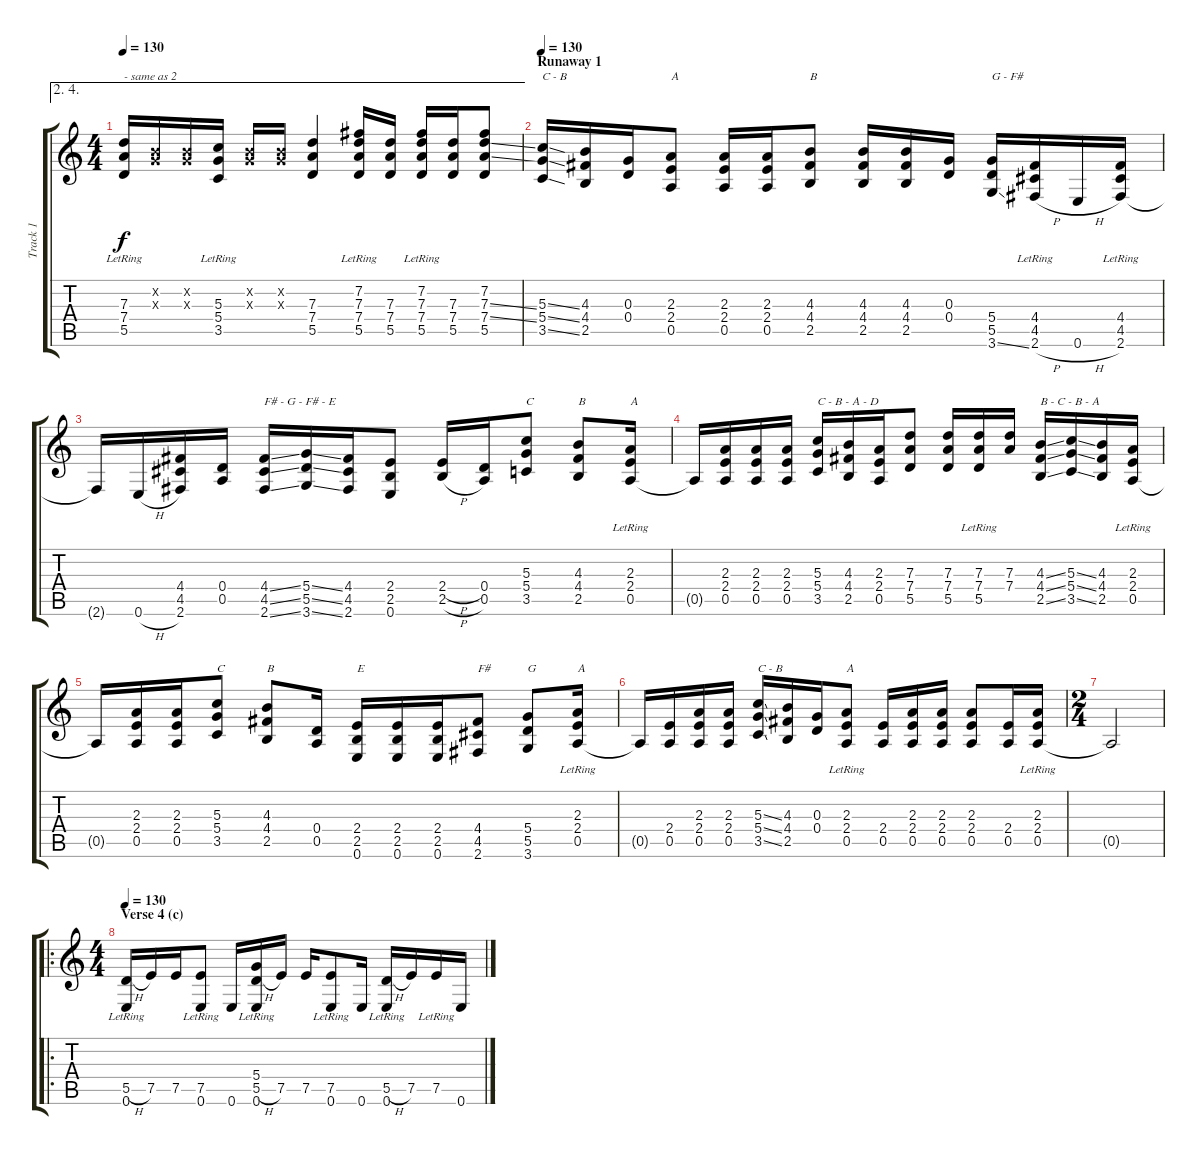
\track ("Track 1" "Track 1") {instrument overdrivenguitar}
\staff {score tabs}
\tuning (E4 B3 G3 D3 A2 E2) {hide}
\ae (2 4)
\ts (4 4)
\tempo 130
\clef g2
\ks c
(7.3 7.4{lr} 5.5{lr}).16{txt "- same as 2" dy f} (0.2{x} 0.3{x}).16 (0.2{x} 0.3{x}).16 (5.3 5.4{lr} 3.5{lr}).16 (0.2{x} 0.3{x}).16 (0.2{x} 0.3{x}).16 (7.3 7.4 5.5).4 (7.2{lr} 7.3 7.4 5.5).16 (7.3 7.4 5.5).16 (7.2{lr} 7.3 7.4 5.5).16 (7.3 7.4 5.5).16 (7.2 7.3{ss} 7.4{ss} 5.5).8 |
\section ("" "Runaway 1")
\tempo 130
(5.3{ss} 5.4{ss} 3.5{ss}).16{txt "C - B"} (4.3 4.4 2.5).16 (0.3 0.4).16 (2.3 2.4 0.5).8{txt "A"} (2.3 2.4 0.5).16 (2.3 2.4 0.5).16 (4.3 4.4 2.5).8{txt "B"} (4.3 4.4 2.5).16 (4.3 4.4 2.5).16 (0.3 0.4).16 (5.4 5.5 3.6{ss}).16{txt "G - F#"} (4.4 4.5{lr} 2.6{h}).16 0.6{h}.16 (4.4{lr} 4.5{lr} 2.6).16 |
2.6{t}.16 0.6{h}.16 (4.4 4.5 2.6).16 (0.4 0.5).16 (4.4{ss} 4.5{ss} 2.6{ss}).16{txt "F# - G - F# - E"} (5.4{ss} 5.5{ss} 3.6{ss}).16 (4.4 4.5 2.6).16 (2.4 2.5 0.6).8 (2.4{h} 2.5{h}).16 (0.4 0.5).16 (5.3 5.4 3.5).8{txt "C"} (4.3 4.4 2.5).8{txt "B"} (2.3{lr} 2.4{lr} 0.5).16{txt "A"} |
0.5{t}.16 (2.3 2.4 0.5).16 (2.3 2.4 0.5).16 (2.3 2.4 0.5).16 (5.3 5.4 3.5).16{txt "C - B - A - D"} (4.3 4.4 2.5).16 (2.3 2.4 0.5).16 (7.3 7.4 5.5).8 (7.3 7.4 5.5).16 (7.3 7.4 5.5{lr}).16 (7.3 7.4).16 (4.3{ss} 4.4{ss} 2.5{ss}).16{txt "B - C - B - A"} (5.3{ss} 5.4{ss} 3.5{ss}).16 (4.3 4.4 2.5).16 (2.3{lr} 2.4{lr} 0.5).16 |
0.5{t}.16 (2.3 2.4 0.5).16 (2.3 2.4 0.5).16 (5.3 5.4 3.5).8{txt "C"} (4.3 4.4 2.5).8{txt "B"} (0.4 0.5).16 (2.4 2.5 0.6).16{txt "E"} (2.4 2.5 0.6).16 (2.4 2.5 0.6).16 (4.4 4.5 2.6).8{txt "F#"} (5.4 5.5 3.6).8{txt "G"} (2.3{lr} 2.4 0.5).16{txt "A"} |
0.5{t}.16 (2.4 0.5).16 (2.3 2.4 0.5).16 (2.3 2.4 0.5).16 (5.3{ss} 5.4{ss} 3.5{ss}).16{txt "C - B"} (4.3 4.4 2.5).16 (0.3 0.4).16 (2.3{lr} 2.4 0.5).8{txt "A"} (2.4 0.5).16 (2.3 2.4 0.5).16 (2.3 2.4 0.5).16 (2.3 2.4 0.5).8 (2.4 0.5).16 (2.3{lr} 2.4{lr} 0.5).16 |
\ts (2 4)
0.5{t}.2 |
\ro
\ts (4 4)
\section ("" "Verse 4 (c)")
\tempo 130
(5.5{h} 0.6{lr}).16 7.5.16 7.5.16 (7.5{lr} 0.6).8 0.6.16 (5.4 5.5{h} 0.6{lr}).16 7.5.16 7.5.16 (7.5{lr} 0.6).8 0.6.16 (5.5{h} 0.6{lr}).16 7.5.16 7.5{lr}.16 0.6.16
